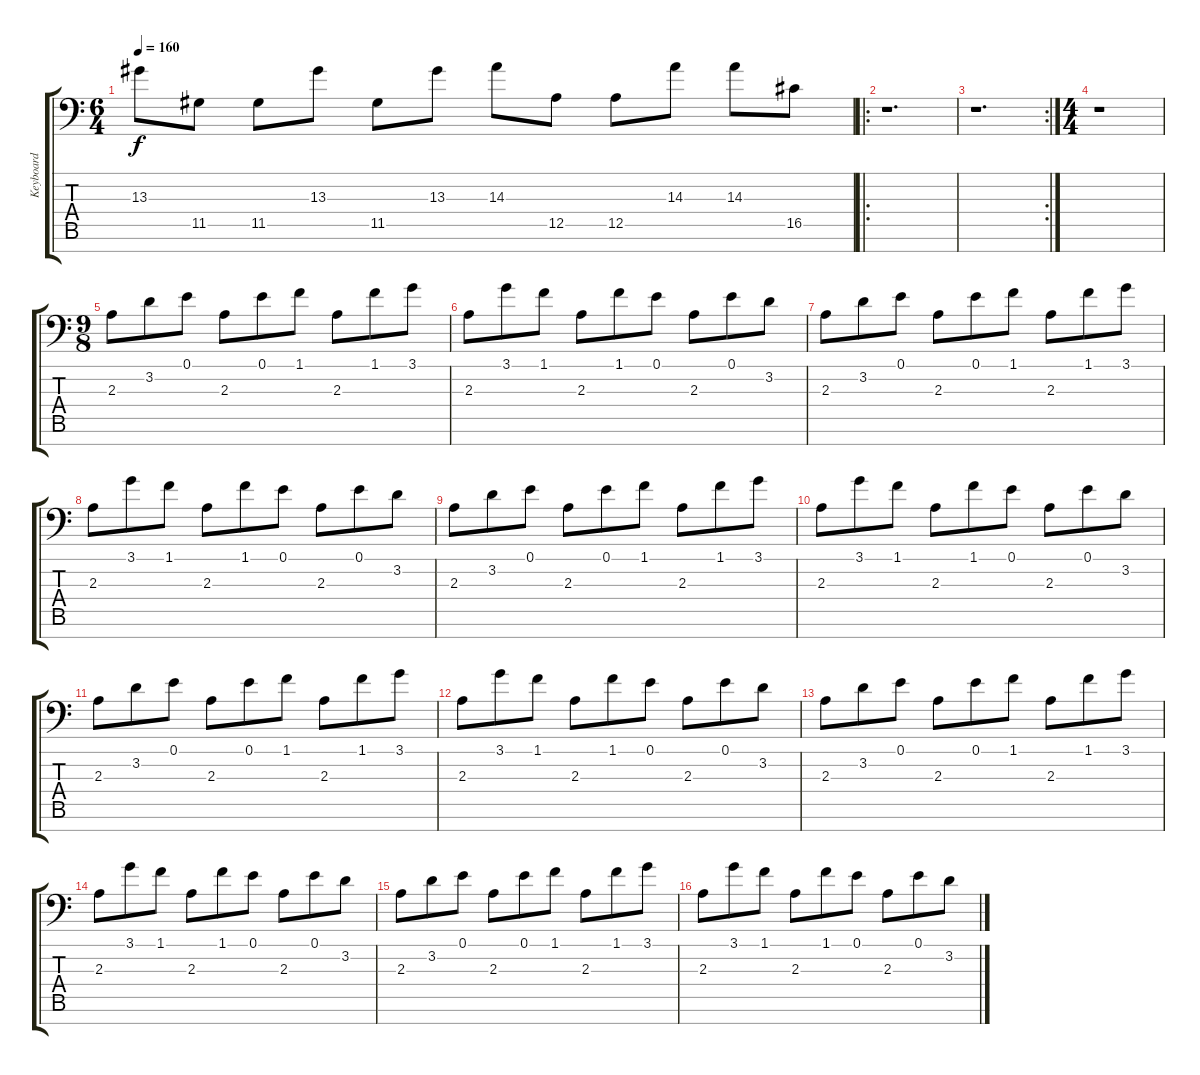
\track ("Keyboard" "Keyboard") {instrument lead1square}
\staff {score tabs}
\tuning (E4 B3 G3 D3 A2 E2 A1) {hide}
\ts (6 4)
\tempo 160
\clef f4
\ks c
13.3.8{dy f} 11.5.8 11.5.8 13.3.8 11.5.8 13.3.8 14.3.8 12.5.8 12.5.8 14.3.8 14.3.8 16.5.8 |
\ro
r.1{d} |
\rc 2
r.1{d} |
\ts (4 4)
r.1 |
\ts (9 8)
2.3.8{instrument pad1newage} 3.2.8 0.1.8 2.3.8 0.1.8 1.1.8 2.3.8 1.1.8 3.1.8 |
2.3.8 3.1.8 1.1.8 2.3.8 1.1.8 0.1.8 2.3.8 0.1.8 3.2.8 |
2.3.8 3.2.8 0.1.8 2.3.8 0.1.8 1.1.8 2.3.8 1.1.8 3.1.8 |
2.3.8 3.1.8 1.1.8 2.3.8 1.1.8 0.1.8 2.3.8 0.1.8 3.2.8 |
2.3.8 3.2.8 0.1.8 2.3.8 0.1.8 1.1.8 2.3.8 1.1.8 3.1.8 |
2.3.8 3.1.8 1.1.8 2.3.8 1.1.8 0.1.8 2.3.8 0.1.8 3.2.8 |
2.3.8 3.2.8 0.1.8 2.3.8 0.1.8 1.1.8 2.3.8 1.1.8 3.1.8 |
2.3.8 3.1.8 1.1.8 2.3.8 1.1.8 0.1.8 2.3.8 0.1.8 3.2.8 |
2.3.8 3.2.8 0.1.8 2.3.8 0.1.8 1.1.8 2.3.8 1.1.8 3.1.8 |
2.3.8 3.1.8 1.1.8 2.3.8 1.1.8 0.1.8 2.3.8 0.1.8 3.2.8 |
2.3.8 3.2.8 0.1.8 2.3.8 0.1.8 1.1.8 2.3.8 1.1.8 3.1.8 |
2.3.8 3.1.8 1.1.8 2.3.8 1.1.8 0.1.8 2.3.8 0.1.8 3.2.8
